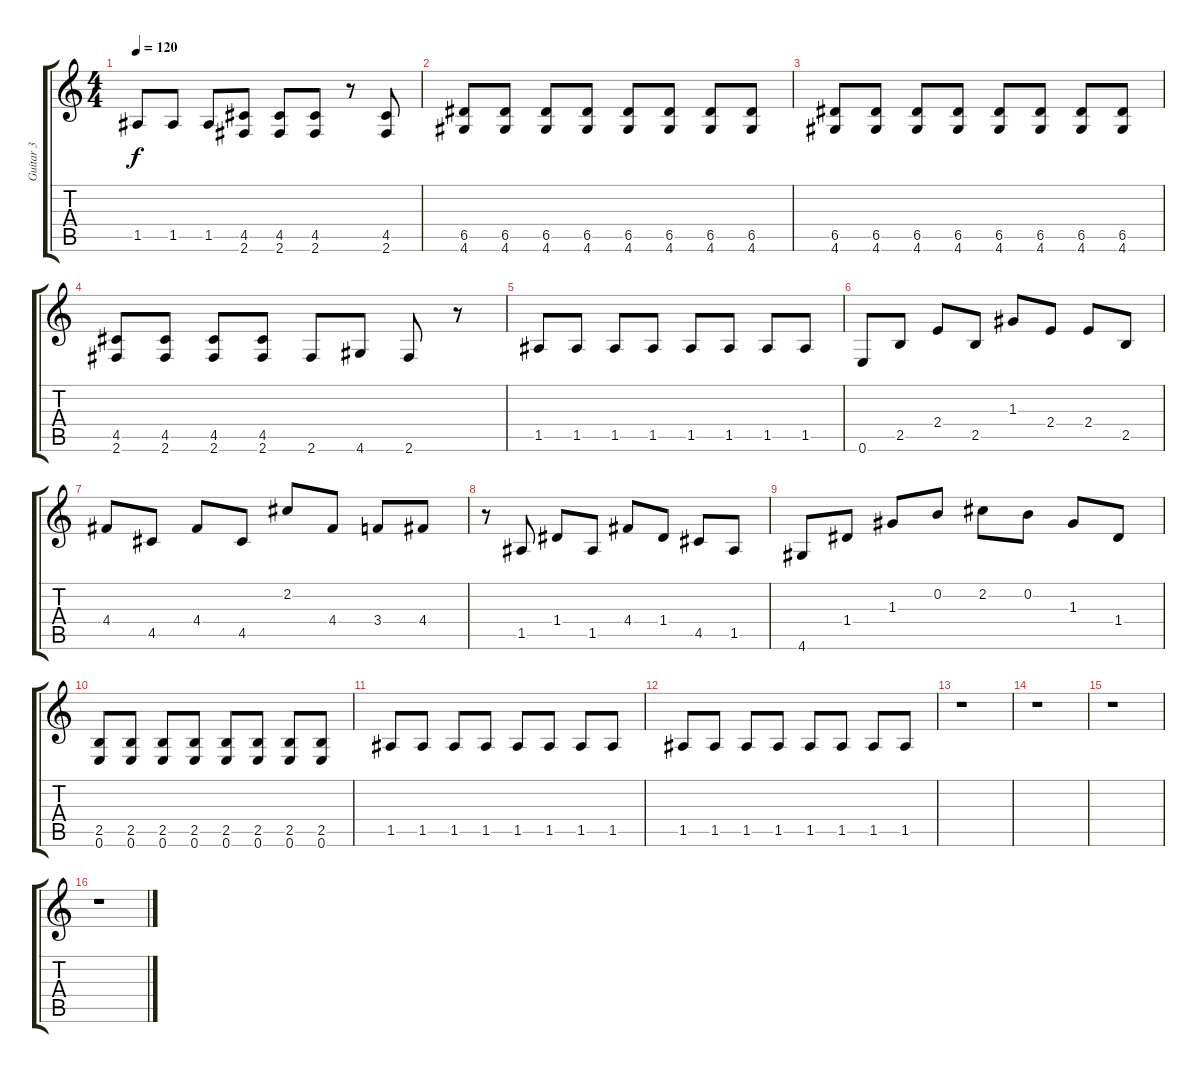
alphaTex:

\track ("Guitar 3" "Guitar 3") {instrument electricguitarmuted}
\staff {score tabs}
\tuning (E4 B3 G3 D3 A2 E2) {hide}
\ts (4 4)
\tempo 120
\clef g2
\ks c
1.5.8{dy f} 1.5.8 1.5.8 (4.5 2.6).8 (4.5 2.6).8 (4.5 2.6).8 r.8 (4.5 2.6).8 |
(6.5 4.6).8 (6.5 4.6).8 (6.5 4.6).8 (6.5 4.6).8 (6.5 4.6).8 (6.5 4.6).8 (6.5 4.6).8 (6.5 4.6).8 |
(6.5 4.6).8 (6.5 4.6).8 (6.5 4.6).8 (6.5 4.6).8 (6.5 4.6).8 (6.5 4.6).8 (6.5 4.6).8 (6.5 4.6).8 |
(4.5 2.6).8 (4.5 2.6).8 (4.5 2.6).8 (4.5 2.6).8 2.6.8 4.6.8 2.6.8 r.8 |
1.5.8 1.5.8 1.5.8 1.5.8 1.5.8 1.5.8 1.5.8 1.5.8 |
0.6.8 2.5.8 2.4.8 2.5.8 1.3.8 2.4.8 2.4.8 2.5.8 |
4.4.8 4.5.8 4.4.8 4.5.8 2.2.8 4.4.8 3.4.8 4.4.8 |
r.8 1.5.8 1.4.8 1.5.8 4.4.8 1.4.8 4.5.8 1.5.8 |
4.6.8 1.4.8 1.3.8 0.2.8 2.2.8 0.2.8 1.3.8 1.4.8 |
(2.5 0.6).8 (2.5 0.6).8 (2.5 0.6).8 (2.5 0.6).8 (2.5 0.6).8 (2.5 0.6).8 (2.5 0.6).8 (2.5 0.6).8 |
1.5.8 1.5.8 1.5.8 1.5.8 1.5.8 1.5.8 1.5.8 1.5.8 |
1.5.8 1.5.8 1.5.8 1.5.8 1.5.8 1.5.8 1.5.8 1.5.8 |
r.1 |
r.1 |
r.1 |
r.1
